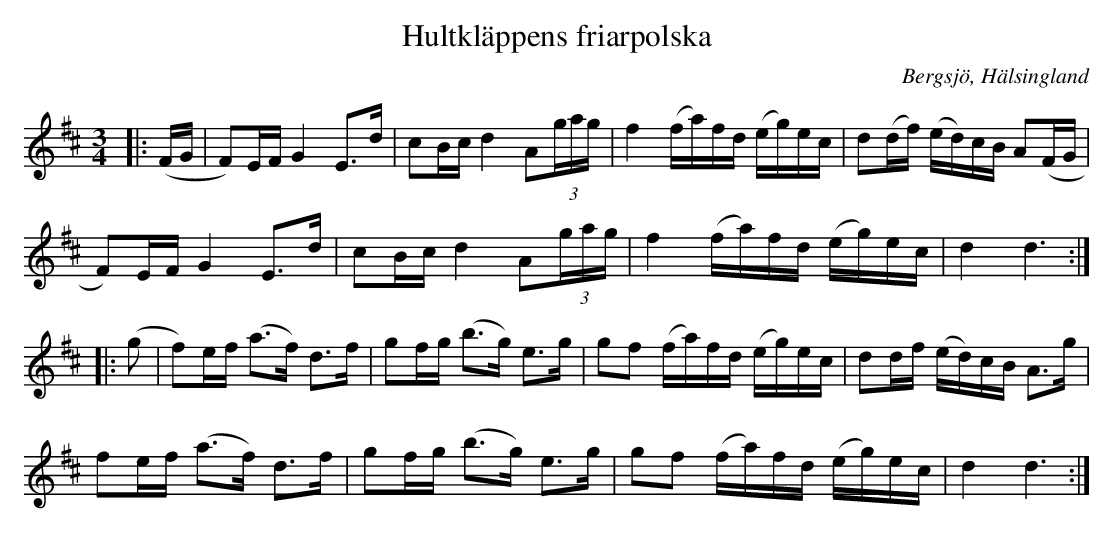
X:1
T:Hultkläppens friarpolska
O:Bergsjö, Hälsingland
M:3/4
L:1/8
K:D
|: (F/G/ | F)E/F/ G2 E>d | cB/c/ d2 A(3:2)g/a/g/ | f2 (f/a/)f/d/ (e/g/)e/c/ | d(d/f/) (e/d/)c/B/ A(F/G/ |
F)E/F/ G2 E>d | cB/c/ d2 A(3:2)g/a/g/ | f2 (f/a/)f/d/ (e/g/)e/c/ | d2 d3 :|
|: (g | f)e/f/ (a>f) d>f | gf/g/ (b>g) e>g | gf (f/a/)f/d/ (e/g/)e/c/ | dd/f/ (e/d/)c/B/ A>g|
fe/f/ (a>f) d>f | gf/g/ (b>g) e>g | gf (f/a/)f/d/ (e/g/)e/c/ | d2 d3 :|]
